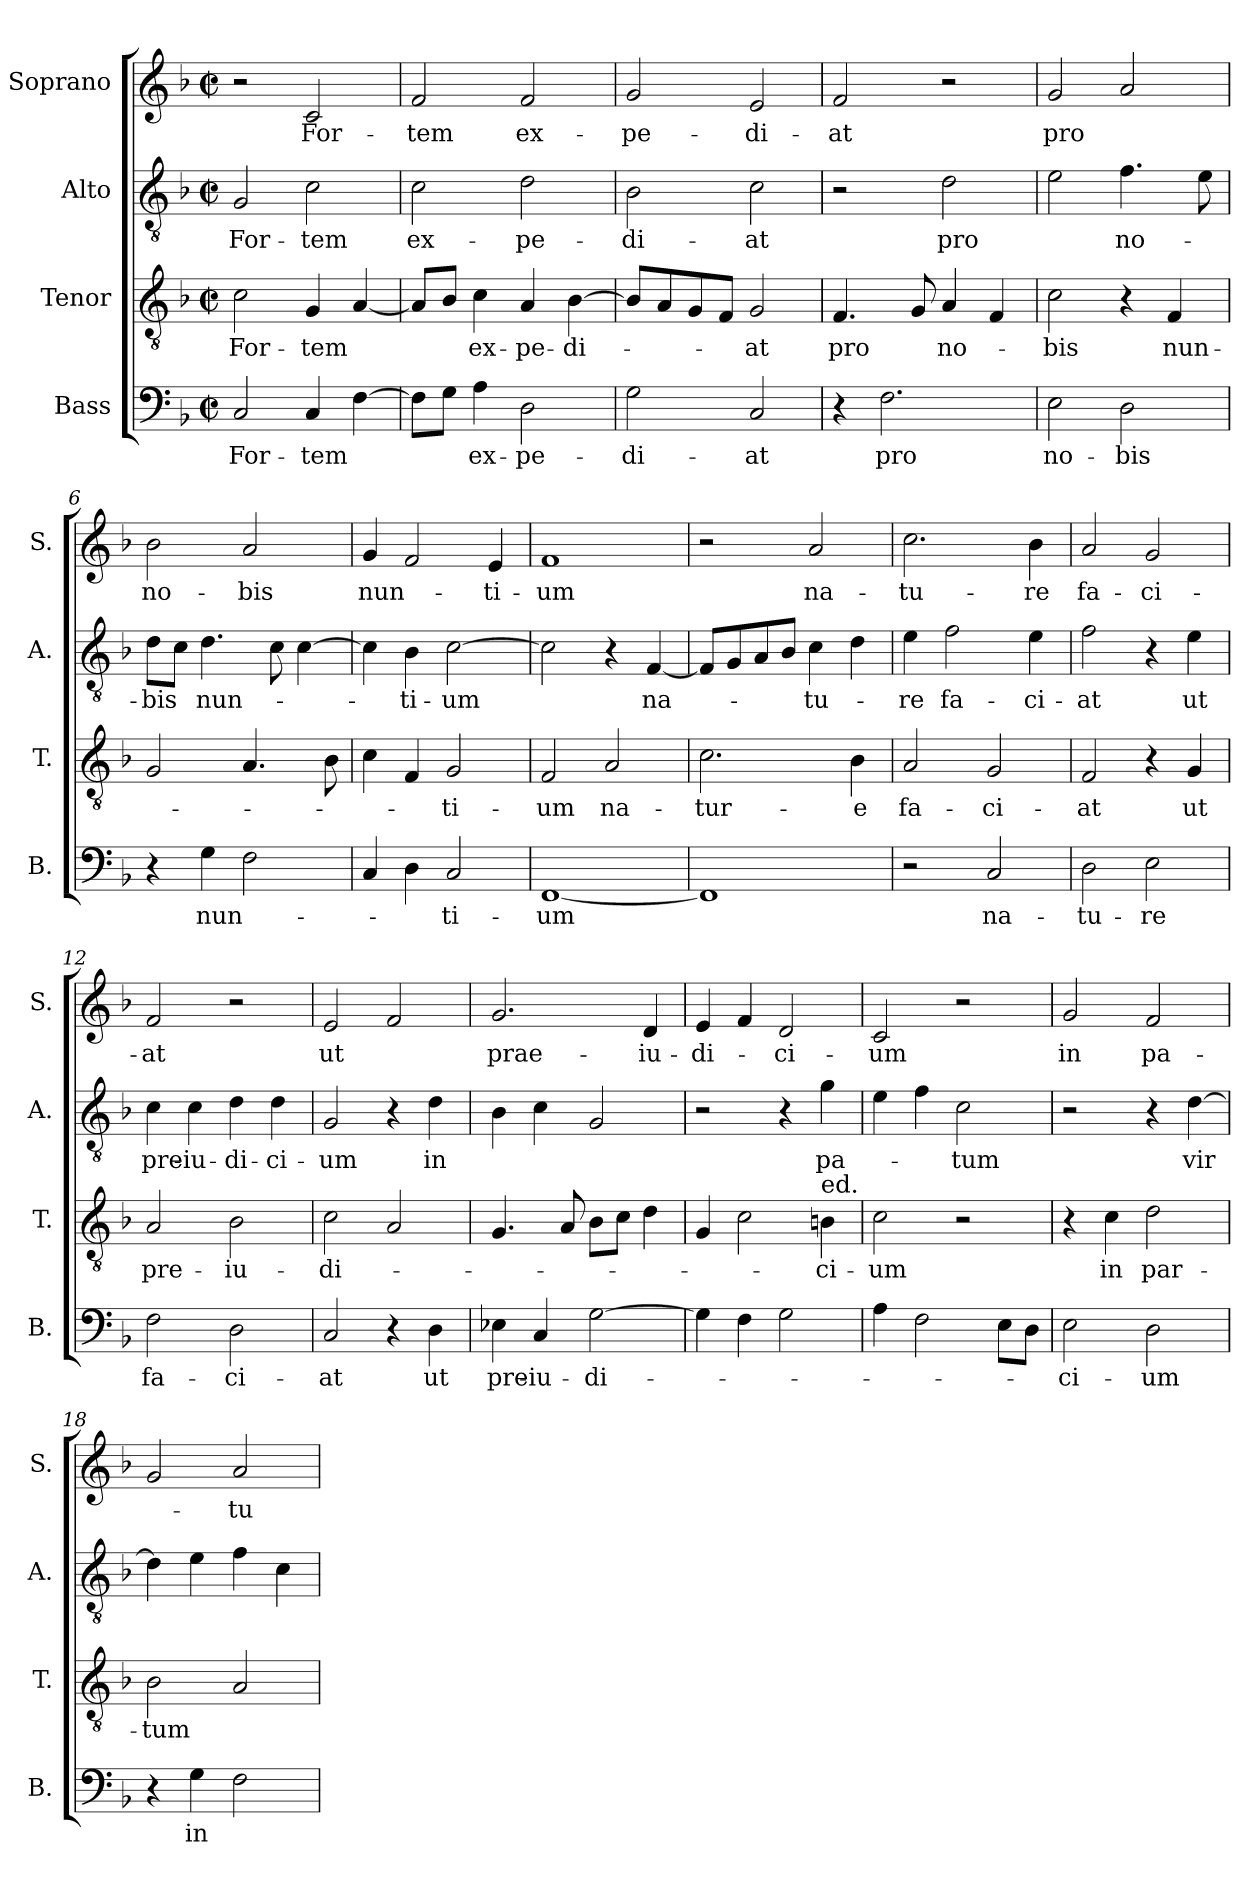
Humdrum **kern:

**kern	**text	**kern	**text	**kern	**text	**kern	**text
*part4	*part4	*part3	*part3	*part2	*part2	*part1	*part1
*staff4	*staff4	*staff3	*staff3	*staff2	*staff2	*staff1	*staff1
*I"Bass	*	*I"Tenor	*	*I"Alto	*	*I"Soprano	*
*I'B.	*	*I'T.	*	*I'A.	*	*I'S.	*
*clefF4	*	*clefGv2	*	*clefGv2	*	*clefG2	*
*k[b-]	*	*k[b-]	*	*k[b-]	*	*k[b-]	*
*M2/2	*	*M2/2	*	*M2/2	*	*M2/2	*
*met(c|)	*	*met(c|)	*	*met(c|)	*	*met(c|)	*
=1	=1	=1	=1	=1	=1	=1	=1
!	!LO:LY:b	!	!LO:LY:b	!	!LO:LY:b	!	!
2C/	For-	2c\	For-	2G/	For-	2r	.
!	!LO:LY:b	!	!LO:LY:b	!	!LO:LY:b	!	!LO:LY:b
4C/	-tem	4G/	-tem	2c\	-tem	2c/	For-
[4F\	.	[4A/	.	.	.	.	.
=2	=2	=2	=2	=2	=2	=2	=2
!	!	!	!	!	!LO:LY:b	!	!LO:LY:b
8F\L]	.	8A/L]	.	2c\	ex-	2f/	-tem
8G\J	.	8B-/J	.	.	.	.	.
!	!LO:LY:b	!	!LO:LY:b	!	!	!	!
4A\	ex-	4c\	ex-	.	.	.	.
!	!LO:LY:b	!	!LO:LY:b	!	!LO:LY:b	!	!LO:LY:b
2D\	-pe-	4A/	-pe-	2d\	-pe-	2f/	ex-
!	!	!	!LO:LY:b	!	!	!	!
.	.	[4B-\	-di-	.	.	.	.
=3	=3	=3	=3	=3	=3	=3	=3
!	!LO:LY:b	!	!	!	!LO:LY:b	!	!LO:LY:b
2G\	-di-	8B-/L]	.	2B-\	-di-	2g/	-pe-
.	.	8A/	.	.	.	.	.
.	.	8G/	.	.	.	.	.
.	.	8F/J	.	.	.	.	.
!	!LO:LY:b	!	!LO:LY:b	!	!LO:LY:b	!	!LO:LY:b
2C/	-at	2G/	-at	2c\	-at	2e/	-di-
=4	=4	=4	=4	=4	=4	=4	=4
!	!	!	!LO:LY:b	!	!	!	!LO:LY:b
4r	.	4.F/	-pro	2r	.	2f/	-at
!	!LO:LY:b	!	!	!	!	!	!
2.F\	pro	.	.	.	.	.	.
.	.	8G/	.	.	.	.	.
!	!	!	!LO:LY:b	!	!LO:LY:b	!	!
.	.	4A/	no-	2d\	-pro	2r	.
.	.	4F/	.	.	.	.	.
=5	=5	=5	=5	=5	=5	=5	=5
!	!LO:LY:b	!	!LO:LY:b	!	!	!	!LO:LY:b
2E\	no-	2c\	-bis	2e\	.	2g/	-pro
!	!LO:LY:b	!	!	!	!LO:LY:b	!	!
2D\	-bis	4r	.	4.f\	no-	2a/	.
!	!	!	!LO:LY:b	!	!	!	!
.	.	4F/	nun-	.	.	.	.
.	.	.	.	8e\	.	.	.
=6	=6	=6	=6	=6	=6	=6	=6
!	!	!	!	!	!LO:LY:b	!	!LO:LY:b
4r	.	2G/	.	8d\L	-bis	2b-\	no-
.	.	.	.	8c\J	.	.	.
!	!LO:LY:b	!	!	!	!LO:LY:b	!	!
4G\	nun-	.	.	4.d\	nun-	.	.
!	!	!	!	!	!	!	!LO:LY:b
2F\	.	4.A/	.	.	.	2a/	-bis
.	.	.	.	8c\	.	.	.
.	.	.	.	[4c\	.	.	.
.	.	8B-\	.	.	.	.	.
=7	=7	=7	=7	=7	=7	=7	=7
!	!	!	!	!	!	!	!LO:LY:b
4C/	.	4c\	.	4c\]	.	4g/	nun-
!	!	!	!	!	!LO:LY:b	!	!
4D\	.	4F/	.	4B-\	-ti-	2f/	.
!	!LO:LY:b	!	!LO:LY:b	!	!LO:LY:b	!	!
2C/	-ti-	2G/	-ti-	[2c\	-um	.	.
!	!	!	!	!	!	!	!LO:LY:b
.	.	.	.	.	.	4e/	-ti-
=8	=8	=8	=8	=8	=8	=8	=8
!	!LO:LY:b	!	!LO:LY:b	!	!	!	!LO:LY:b
[1FF	-um	2F/	-um	2c\]	.	1f	-um
!	!	!	!LO:LY:b	!	!	!	!
.	.	2A/	na-	4r	.	.	.
!	!	!	!	!	!LO:LY:b	!	!
.	.	.	.	[4F/	na-	.	.
=9	=9	=9	=9	=9	=9	=9	=9
!	!	!	!LO:LY:b	!	!	!	!
1FF]	.	2.c\	-tur-	8F/L]	.	2r	.
.	.	.	.	8G/	.	.	.
.	.	.	.	8A/	.	.	.
.	.	.	.	8B-/J	.	.	.
!	!	!	!	!	!LO:LY:b	!	!LO:LY:b
.	.	.	.	4c\	-tu-	2a/	na-
!	!	!	!LO:LY:b	!	!	!	!
.	.	4B-\	-e	4d\	.	.	.
=10	=10	=10	=10	=10	=10	=10	=10
!	!	!	!LO:LY:b	!	!LO:LY:b	!	!LO:LY:b
2r	.	2A/	fa-	4e\	-re	2.cc\	-tu-
!	!	!	!	!	!LO:LY:b	!	!
.	.	.	.	2f\	fa-	.	.
!	!LO:LY:b	!	!LO:LY:b	!	!	!	!
2C/	na-	2G/	-ci-	.	.	.	.
!	!	!	!	!	!LO:LY:b	!	!LO:LY:b
.	.	.	.	4e\	-ci-	4b-\	-re
=11	=11	=11	=11	=11	=11	=11	=11
!	!LO:LY:b	!	!LO:LY:b	!	!LO:LY:b	!	!LO:LY:b
2D\	-tu-	2F/	-at	2f\	-at	2a/	fa-
!	!LO:LY:b	!	!	!	!	!	!LO:LY:b
2E\	-re	4r	.	4r	.	2g/	-ci-
!	!	!	!LO:LY:b	!	!LO:LY:b	!	!
.	.	4G/	ut	4e\	ut	.	.
=12	=12	=12	=12	=12	=12	=12	=12
!	!LO:LY:b	!	!LO:LY:b	!	!LO:LY:b	!	!LO:LY:b
2F\	fa-	2A/	pre-	4c\	pre-	2f/	-at
!	!	!	!	!	!LO:LY:b	!	!
.	.	.	.	4c\	-iu-	.	.
!	!LO:LY:b	!	!LO:LY:b	!	!LO:LY:b	!	!
2D\	-ci-	2B-\	-iu-	4d\	-di-	2r	.
!	!	!	!	!	!LO:LY:b	!	!
.	.	.	.	4d\	-ci-	.	.
=13	=13	=13	=13	=13	=13	=13	=13
!	!LO:LY:b	!	!LO:LY:b	!	!LO:LY:b	!	!LO:LY:b
2C/	-at	2c\	-di-	2G/	-um	2e/	-ut
4r	.	2A/	.	4r	.	2f/	.
!	!LO:LY:b	!	!	!	!LO:LY:b	!	!
4D\	ut	.	.	4d\	in	.	.
=14	=14	=14	=14	=14	=14	=14	=14
!	!LO:LY:b	!	!	!	!	!	!LO:LY:b
4E-X\	pre-	4.G/	.	4B-\	.	2.g/	prae-
!	!LO:LY:b	!	!	!	!	!	!
4C/	-iu-	.	.	4c\	.	.	.
.	.	8A/	.	.	.	.	.
!	!LO:LY:b	!	!	!	!	!	!
[2G\	-di-	8B-\L	.	2G/	.	.	.
.	.	8c\J	.	.	.	.	.
!	!	!	!	!	!	!	!LO:LY:b
.	.	4d\	.	.	.	4d/	-iu-
=15	=15	=15	=15	=15	=15	=15	=15
!	!	!	!	!	!	!	!LO:LY:b
4G\]	.	4G/	.	2r	.	4e/	-di-
4F\	.	2c\	.	.	.	4f/	.
!	!	!	!	!	!	!	!LO:LY:b
2G\	.	.	.	4r	.	2d/	-ci-
!	!	!LO:TX:a:t=ed.	!	!	!	!	!
!	!	!	!LO:LY:b	!	!LO:LY:b	!	!
.	.	4Bn\	-ci-	4g\	pa-	.	.
=16	=16	=16	=16	=16	=16	=16	=16
!	!	!	!LO:LY:b	!	!	!	!LO:LY:b
4A\	.	2c\	-um	4e\	.	2c/	-um
2F\	.	.	.	4f\	.	.	.
!	!	!	!	!	!LO:LY:b	!	!
.	.	2r	.	2c\	-tum	2r	.
8E\L	.	.	.	.	.	.	.
8D\J	.	.	.	.	.	.	.
=17	=17	=17	=17	=17	=17	=17	=17
!	!LO:LY:b	!	!	!	!	!	!LO:LY:b
2E\	-ci-	4r	.	2r	.	2g/	in
!	!	!	!LO:LY:b	!	!	!	!
.	.	4c\	in	.	.	.	.
!	!LO:LY:b	!	!LO:LY:b	!	!	!	!LO:LY:b
2D\	-um	2d\	par-	4r	.	2f/	pa-
!	!	!	!	!	!LO:LY:b	!	!
.	.	.	.	[4d\	-vir	.	.
=18	=18	=18	=18	=18	=18	=18	=18
!	!	!	!LO:LY:b	!	!	!	!
4r	.	2B-\	-tum	4d\]	.	2g/	.
!	!LO:LY:b	!	!	!	!	!	!
4G\	-in	.	.	4e\	.	.	.
!	!	!	!	!	!	!	!LO:LY:b
2F\	.	2A/	.	4f\	.	2a/	-tu
.	.	.	.	4c\	.	.	.
=	=	=	=	=	=	=	=
*-	*-	*-	*-	*-	*-	*-	*-
